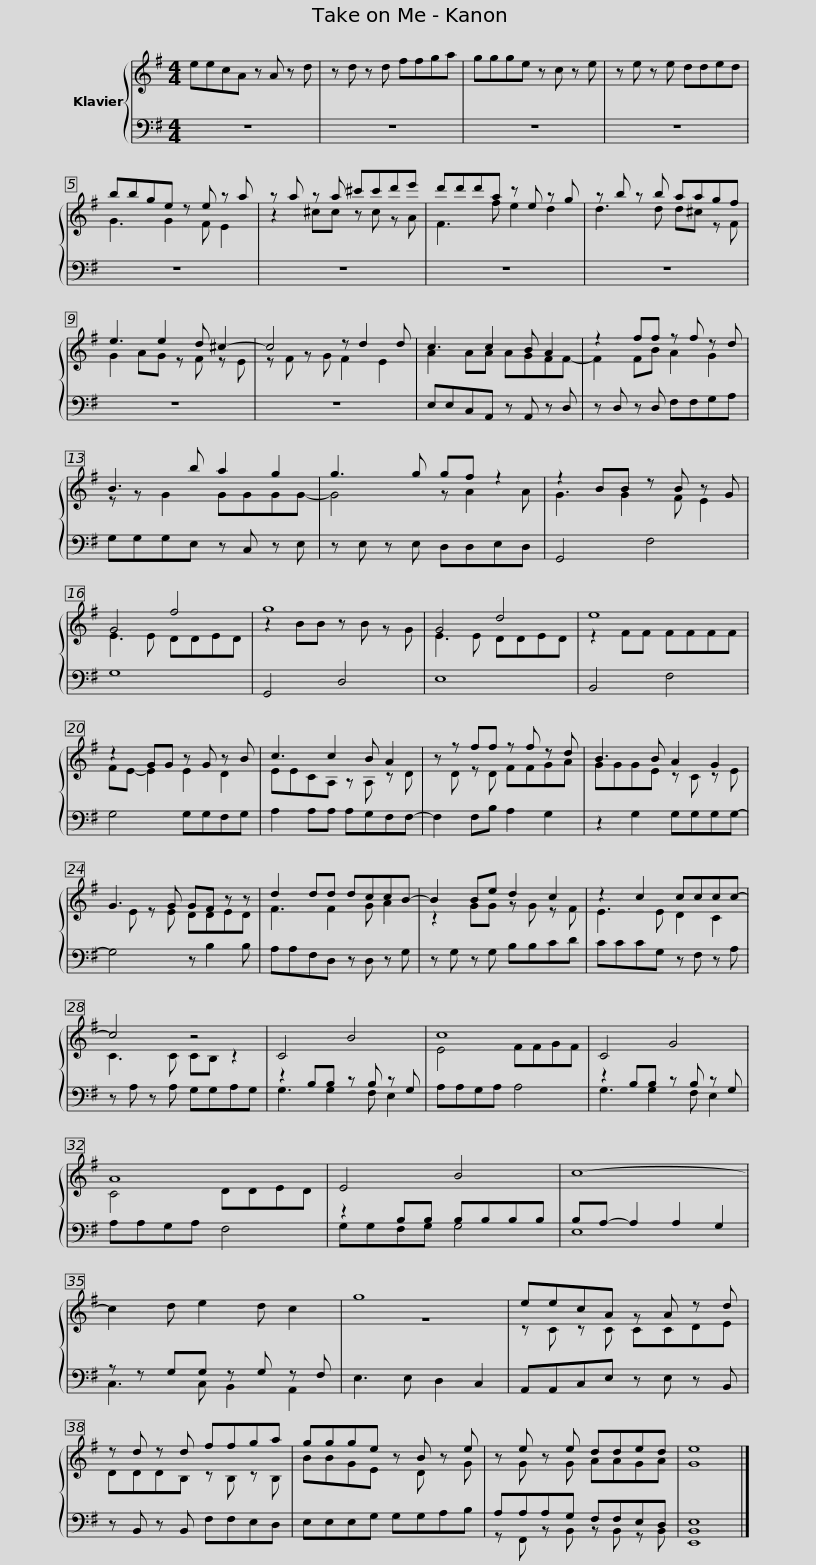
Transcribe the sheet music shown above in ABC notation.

X:1
%%score { ( 1 3 ) | ( 2 4 ) }
L:1/8
M:4/4
I:linebreak $
K:G
V:1 treble
V:3 treble
V:2 bass
V:4 bass
V:1
 eecA z A z d | z d z d ffga | ggge z c z e | z e z e dded | bbge z e z a |$ %5
 z a z a ^c'c'd'e' | d'd'd'a z e z g | z b z b aagf | e3 e2 d ^c2- |$ c4 z d2 d | %10
 c3 c2 B A2 | z2 ff z f z d | B3 b a2 g2 | g3 g gf z2 |$ z2 BB z B z G | %15
 G4 f4 | g8 | G4 d4 | e8 |$ z2 GG z G z B | %20
 c3 c2 B A2 | z z ff z f z d | B3 B A2 G2 |$ G3 G GF z z | d2 dd dccB- | %25
 B2 Be d2 c2 | z2 c2 cccc- | c4 z4 |$ C4 B4 | c8 | %30
 C4 G4 | A8 | E4 B4 |$ c8- | c2 d e2 d c2 | %35
 g8 | eecA z A z d | z d z d ffga |$ ggge z B z e | z e z e dded | %40
 e8 |] %41
V:2
 z8 | z8 | z8 | z8 | z8 |$ %5
 z8 | z8 | z8 | z8 |$ z8 | %10
 E,E,C,A,, z A,, z D, | z D, z D, F,F,G,A, | G,G,G,E, z C, z E, | z E, z E, D,D,E,D, |$ G,,4 F,4 | %15
 G,8 | G,,4 D,4 | E,8 | B,,4 F,4 |$ G,4 G,G,F,G, | %20
 A,2 A,A, A,G,F,F,- | F,2 F,B, A,2 G,2 | z2 G,2 G,G,G,G,- |$ G,4 z B,2 B, | A,A,F,D, z D, z G, | %25
 z G, z G, B,B,CD | CCCG, z F, z A, | z A, z A, G,G,A,G, |$ z2 B,B, z B, z G, | A,A,G,A, A,4 | %30
 z2 B,B, z B, z G, | A,A,G,A, F,4 | z2 B,B, B,B,B,B, |$ B,A,- A,2 A,2 G,2 | z z G,G, z G, z F, | %35
 E,3 E, D,2 C,2 | A,,A,,C,E, z E, z B,, | z B,, z B,, F,F,E,D, |$ E,E,E,G, G,G,A,B, | A,A,A,G, F,F,E,D, | %40
 [B,,E,]8 |] %41
V:3
 x8 | x8 | x8 | x8 | G3 G2 F E2 |$ %5
 z2 ^cc z c z A | F3 f e2 d2 | d3 d d^c z F | G2 AG z F z E |$ z F z G F2 E2 | %10
 A2 AA AGFF- | F2 FB A2 G2 | z z G2 GGGG- | G4 z A2 A |$ G3 G2 F E2 | %15
 E3 E DDED | z2 BB z B z G | E3 E DDED | z2 FF FFFF |$ FE- E2 E2 D2 | %20
 EECA, z A, z D | x D z D FFGA | GGGE z C z E |$ x E z E DDED | F3 F2 G A2 | %25
 z2 GG z G z F | E3 E D2 C2 | C3 C CB, z2 |$ x8 | E4 FFGF | %30
 x8 | C4 DDED | x8 |$ x8 | x8 | %35
 z8 | z C z C CCDE | DDDB, z B, z B, |$ BBGE z D z G | z G z G AAGA | %40
 G8 |] %41
V:4
 x8 | x8 | x8 | x8 | x8 |$ %5
 x8 | x8 | x8 | x8 |$ x8 | %10
 x8 | x8 | x8 | x8 |$ x8 | %15
 x8 | x8 | x8 | x8 |$ x8 | %20
 x8 | x8 | x8 |$ x8 | x8 | %25
 x8 | x8 | x8 |$ G,3 G,2 F, E,2 | x8 | %30
 G,3 G,2 F, E,2 | x8 | G,G,F,G, G,4 |$ E,8 | C,3 C, B,,2 A,,2 | %35
 x8 | x8 | x8 |$ x8 | z F,, z B,, z B,, z B,, | %40
 E,,8 |] %41
